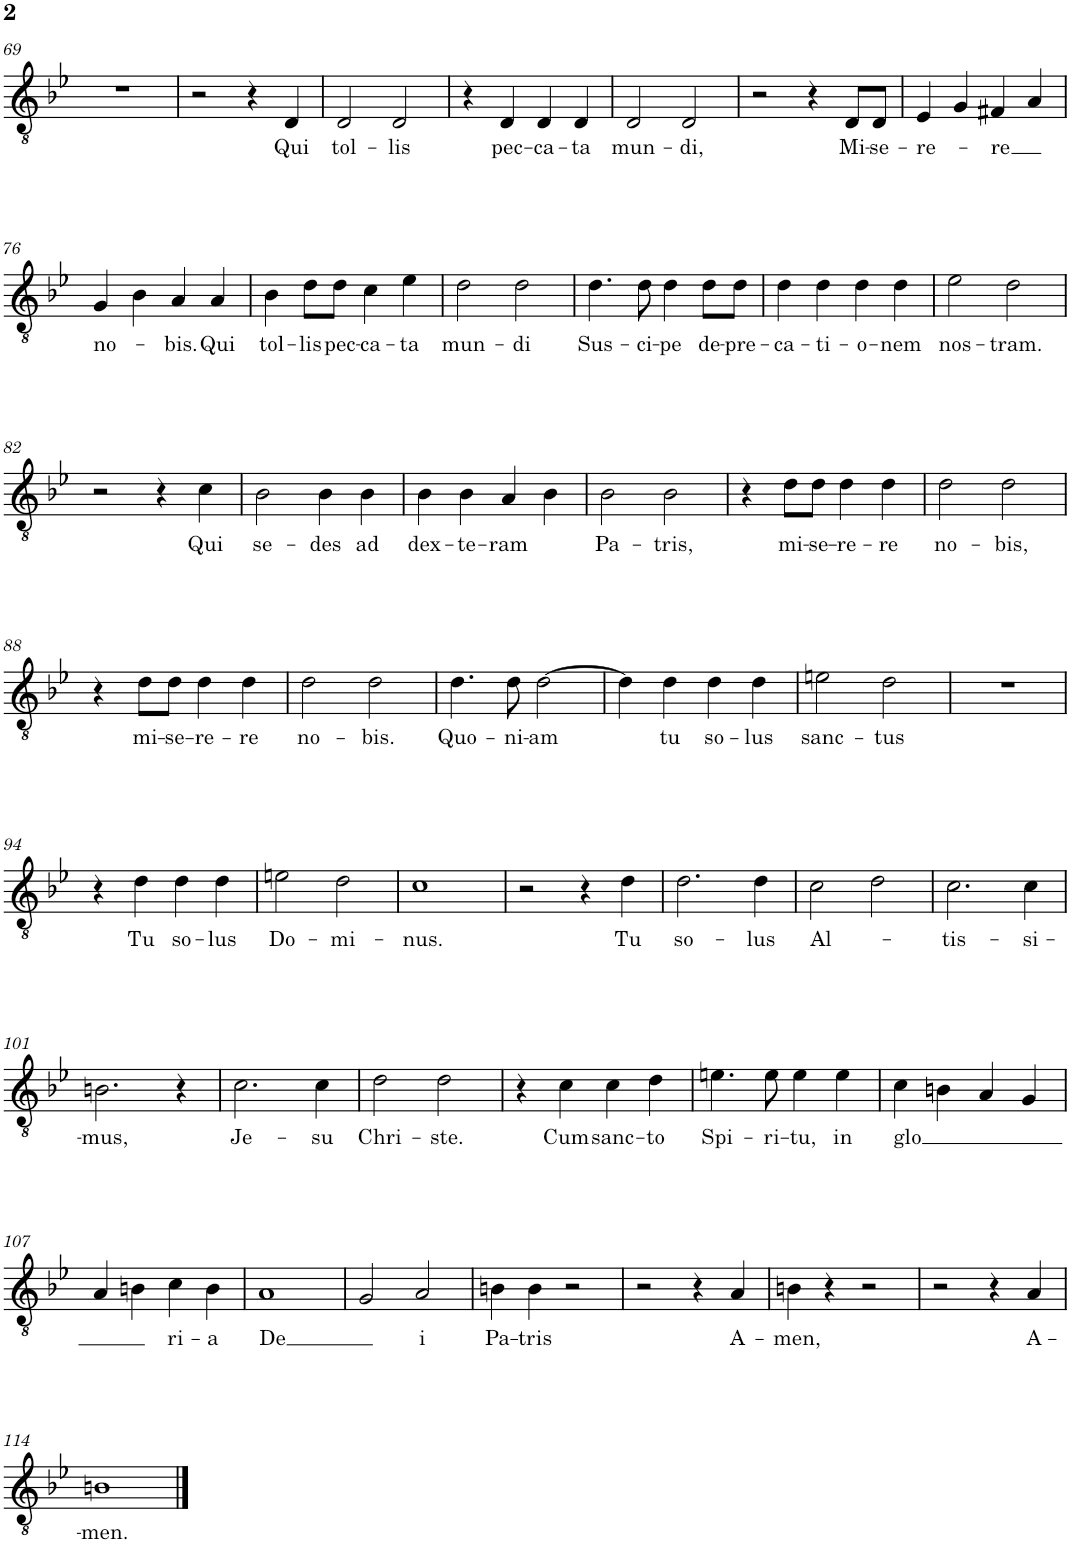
**kern	**text
*part1	*part1
*staff1	*staff1
*I"Piano, .T.	*
*I'Pia.	*
!!LO:PB:g=z
*clefGv2	*
*k[b-e-]	*
*M4/4	*
=69	=69
1r	.
=70	=70
2r	.
4r	.
!	!LO:LY:b
4D/	Qui
=71	=71
!	!LO:LY:b
2D/	tol-
!	!LO:LY:b
2D/	-lis
=72	=72
4r	.
!	!LO:LY:b
4D/	pec-
!	!LO:LY:b
4D/	-ca-
!	!LO:LY:b
4D/	-ta
=73	=73
!	!LO:LY:b
2D/	mun-
!	!LO:LY:b
2D/	-di,
=74	=74
2r	.
4r	.
!	!LO:LY:b
8D/L	Mi-
!	!LO:LY:b
8D/J	-se-
=75	=75
!	!LO:LY:b
4E-/	-re-
4G/	.
!	!LO:LY:b
4F#X/	-re
4A/	.
!!LO:LB:g=z
=76	=76
!	!LO:LY:b
4G/	no-
4B-\	.
!	!LO:LY:b
4A/	-bis.
!	!LO:LY:b
4A/	Qui
=77	=77
!	!LO:LY:b
4B-\	tol-
!	!LO:LY:b
8d\L	-lis
!	!LO:LY:b
8d\J	pec-
!	!LO:LY:b
4c\	-ca-
!	!LO:LY:b
4e-\	-ta
=78	=78
!	!LO:LY:b
2d\	mun-
!	!LO:LY:b
2d\	-di
=79	=79
!	!LO:LY:b
4.d\	Sus-
!	!LO:LY:b
8d\	-ci-
!	!LO:LY:b
4d\	-pe
!	!LO:LY:b
8d\L	de-
!	!LO:LY:b
8d\J	-pre-
=80	=80
!	!LO:LY:b
4d\	-ca-
!	!LO:LY:b
4d\	-ti-
!	!LO:LY:b
4d\	-o-
!	!LO:LY:b
4d\	-nem
=81	=81
!	!LO:LY:b
2e-\	nos-
!	!LO:LY:b
2d\	-tram.
!!LO:LB:g=z
=82	=82
2r	.
4r	.
!	!LO:LY:b
4c\	Qui
=83	=83
!	!LO:LY:b
2B-\	se-
!	!LO:LY:b
4B-\	-des
!	!LO:LY:b
4B-\	ad
=84	=84
!	!LO:LY:b
4B-\	dex-
!	!LO:LY:b
4B-\	-te-
!	!LO:LY:b
4A/	-ram
4B-\	.
=85	=85
!	!LO:LY:b
2B-\	Pa-
!	!LO:LY:b
2B-\	-tris,
=86	=86
4r	.
!	!LO:LY:b
8d\L	mi-
!	!LO:LY:b
8d\J	-se-
!	!LO:LY:b
4d\	-re-
!	!LO:LY:b
4d\	-re
=87	=87
!	!LO:LY:b
2d\	no-
!	!LO:LY:b
2d\	-bis,
!!LO:LB:g=z
=88	=88
4r	.
!	!LO:LY:b
8d\L	mi-
!	!LO:LY:b
8d\J	-se-
!	!LO:LY:b
4d\	-re-
!	!LO:LY:b
4d\	-re
=89	=89
!	!LO:LY:b
2d\	no-
!	!LO:LY:b
2d\	-bis.
=90	=90
!	!LO:LY:b
4.d\	Quo-
!	!LO:LY:b
8d\	-ni-
!	!LO:LY:b
[2d\	-am
=91	=91
4d\]	.
!	!LO:LY:b
4d\	tu
!	!LO:LY:b
4d\	so-
!	!LO:LY:b
4d\	-lus
=92	=92
!	!LO:LY:b
2en\	sanc-
!	!LO:LY:b
2d\	-tus
=93	=93
1r	.
!!LO:LB:g=z
=94	=94
4r	.
!	!LO:LY:b
4d\	Tu
!	!LO:LY:b
4d\	so-
!	!LO:LY:b
4d\	-lus
=95	=95
!	!LO:LY:b
2en\	Do-
!	!LO:LY:b
2d\	-mi-
=96	=96
!	!LO:LY:b
1c	-nus.
=97	=97
2r	.
4r	.
!	!LO:LY:b
4d\	Tu
=98	=98
!	!LO:LY:b
2.d\	so-
!	!LO:LY:b
4d\	-lus
=99	=99
!	!LO:LY:b
2c\	Al-
2d\	.
=100	=100
!	!LO:LY:b
2.c\	-tis-
!	!LO:LY:b
4c\	-si-
!!LO:LB:g=z
=101	=101
!	!LO:LY:b
2.Bn\	-mus,
4r	.
=102	=102
!	!LO:LY:b
2.c\	Je-
!	!LO:LY:b
4c\	-su
=103	=103
!	!LO:LY:b
2d\	Chri-
!	!LO:LY:b
2d\	-ste.
=104	=104
4r	.
!	!LO:LY:b
4c\	Cum
!	!LO:LY:b
4c\	sanc-
!	!LO:LY:b
4d\	-to
=105	=105
!	!LO:LY:b
4.en\	Spi-
!	!LO:LY:b
8e\	-ri-
!	!LO:LY:b
4e\	-tu,
!	!LO:LY:b
4e\	in
=106	=106
!	!LO:LY:b
4c\	glo
4Bn\	.
4A/	.
4G/	.
!!LO:LB:g=z
=107	=107
4A/	.
4Bn\	.
!	!LO:LY:b
4c\	ri-
!	!LO:LY:b
4B\	-a
=108	=108
!	!LO:LY:b
1A	De
=109	=109
2G/	.
!	!LO:LY:b
2A/	i
=110	=110
!	!LO:LY:b
4Bn\	Pa-
!	!LO:LY:b
4B\	-tris
2r	.
=111	=111
2r	.
4r	.
!	!LO:LY:b
4A/	A-
=112	=112
!	!LO:LY:b
4Bn\	-men,
4r	.
2r	.
=113	=113
2r	.
4r	.
!	!LO:LY:b
4A/	A-
!!LO:LB:g=z
=114	=114
!	!LO:LY:b
1Bn	-men.
==	==
*-	*-
